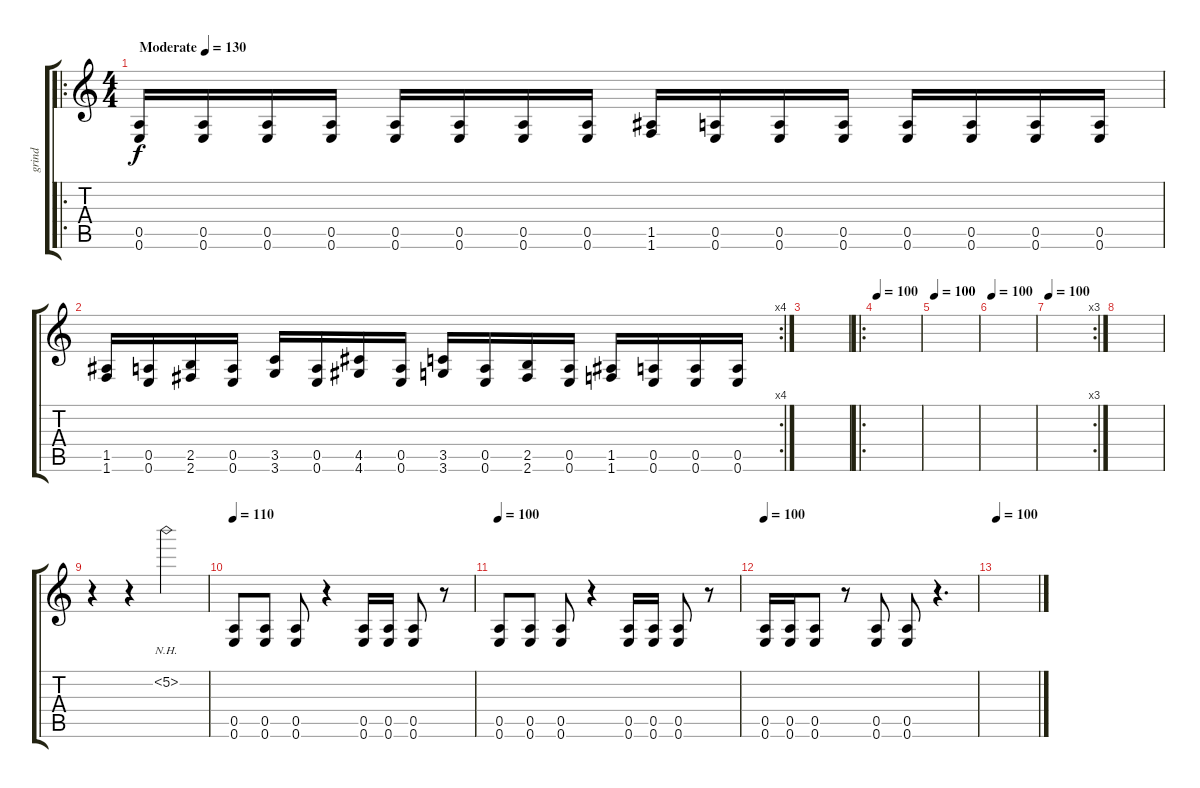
\track ("grind" "grind") {instrument distortionguitar}
\staff {score tabs}
\tuning (E4 B3 G3 D3 A2 E2) {hide}
\ro
\ts (4 4)
\tempo (130 "Moderate")
\clef g2
\ks c
(0.5 0.6).16{dy f instrument distortionguitar} (0.5 0.6).16 (0.5 0.6).16 (0.5 0.6).16 (0.5 0.6).16 (0.5 0.6).16 (0.5 0.6).16 (0.5 0.6).16 (1.5 1.6).16 (0.5 0.6).16 (0.5 0.6).16 (0.5 0.6).16 (0.5 0.6).16 (0.5 0.6).16 (0.5 0.6).16 (0.5 0.6).16 |
\rc 4
(1.5 1.6).16 (0.5 0.6).16 (2.5 2.6).16 (0.5 0.6).16 (3.5 3.6).16 (0.5 0.6).16 (4.5 4.6).16 (0.5 0.6).16 (3.5 3.6).16 (0.5 0.6).16 (2.5 2.6).16 (0.5 0.6).16 (1.5 1.6).16 (0.5 0.6).16 (0.5 0.6).16 (0.5 0.6).16 |
|
\ro
\tempo 100
|
\tempo 100
|
\tempo 100
|
\rc 3
\tempo 100
|
|
r.4 r.4 5.2{nh}.2 |
\tempo 100
\tempo 110
(0.5 0.6).8 (0.5 0.6).8 (0.5 0.6).8 r.4 (0.5 0.6).16 (0.5 0.6).16 (0.5 0.6).8 r.8 |
\tempo 100
(0.5 0.6).8 (0.5 0.6).8 (0.5 0.6).8 r.4 (0.5 0.6).16 (0.5 0.6).16 (0.5 0.6).8 r.8 |
\tempo 100
(0.5 0.6).16 (0.5 0.6).16 (0.5 0.6).8 r.8 (0.5 0.6).8 (0.5 0.6).8 r.4{d} |
\tempo 100
